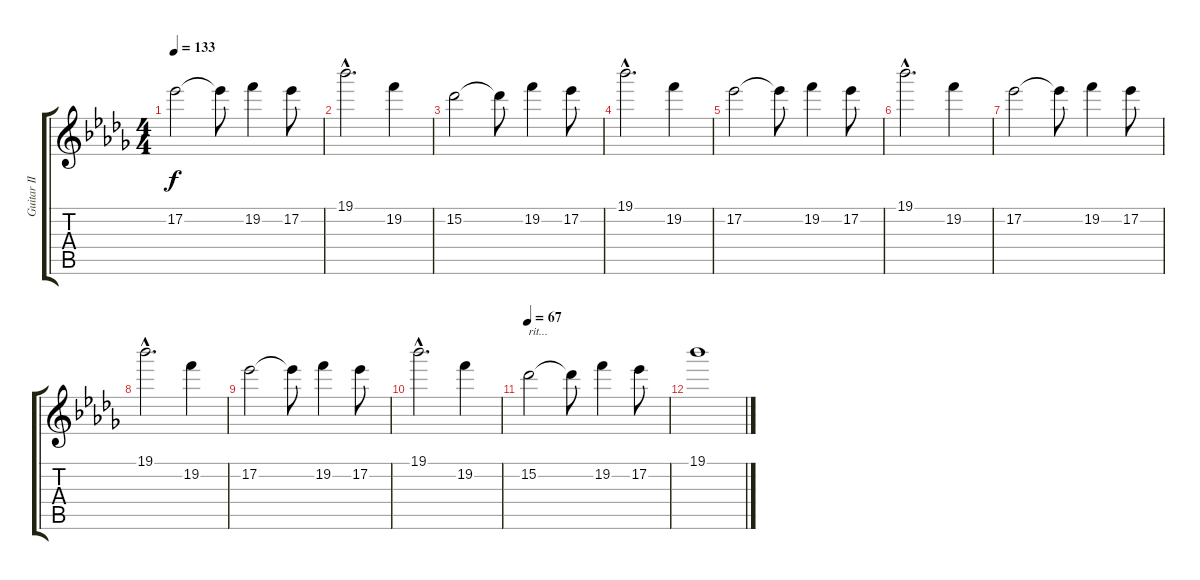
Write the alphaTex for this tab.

\track ("Guitar II" "Guitar II") {instrument distortionguitar}
\staff {score tabs}
\tuning (Eb4 Bb3 Gb3 Db3 Ab2 Db2) {hide}
\ts (4 4)
\tempo 133
\clef g2
\ks bbminor
17.2.2{dy f} 17.2{t}.8 19.2.4 17.2.8 |
19.1{hac}.2{d} 19.2.4 |
15.2.2 15.2{t}.8 19.2.4 17.2.8 |
19.1{hac}.2{d} 19.2.4 |
17.2.2 17.2{t}.8 19.2.4 17.2.8 |
19.1{hac}.2{d} 19.2.4 |
17.2.2 17.2{t}.8 19.2.4 17.2.8 |
19.1{hac}.2{d} 19.2.4 |
17.2.2 17.2{t}.8 19.2.4 17.2.8 |
19.1{hac}.2{d} 19.2.4 |
\tempo 67
15.2.2{txt "rit..."} 15.2{t}.8 19.2.4 17.2.8 |
19.1.1
